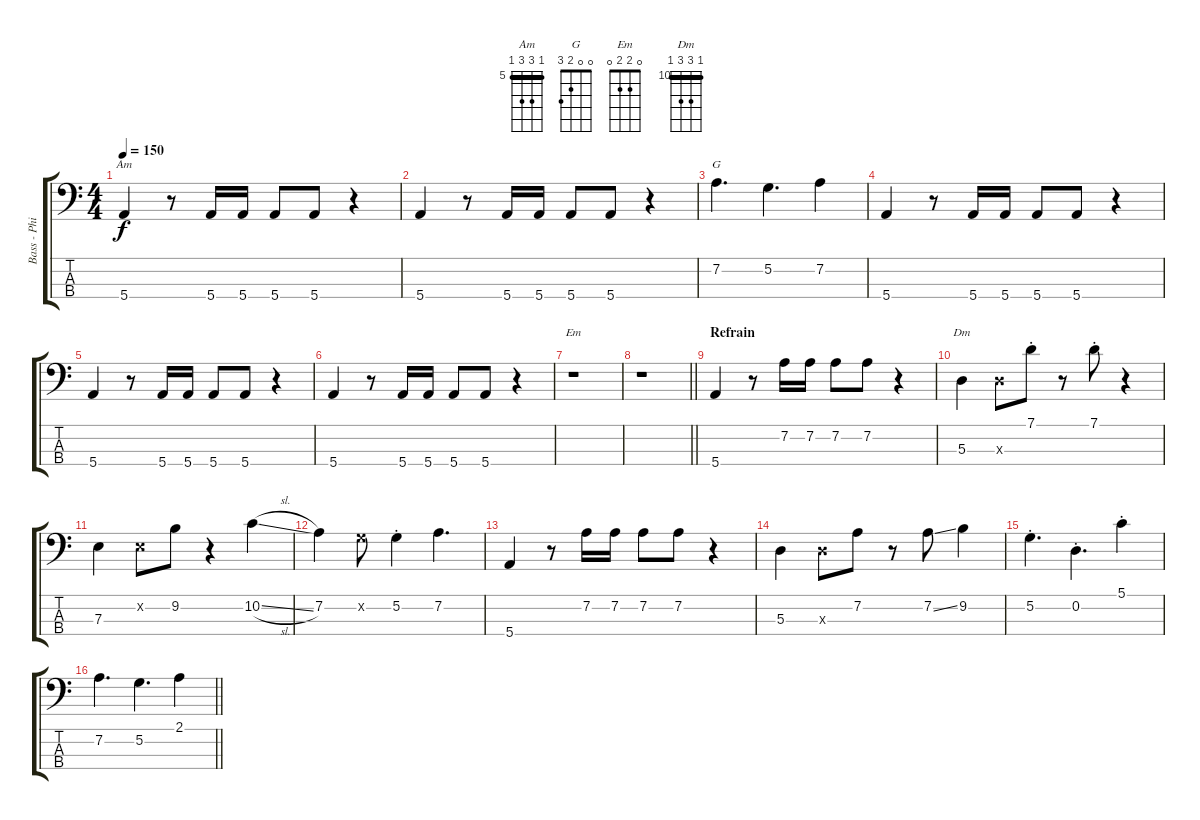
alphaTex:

\track ("Bass - Philip Miller" "Bass - Phi") {instrument electricbassfinger}
\staff {score tabs}
\tuning (G2 D2 A1 E1) {hide}
\chord ("Am" 5 7 7 5) {firstfret 5 barre 5}
\chord ("G" 0 0 2 3)
\chord ("Em" 0 2 2 0)
\chord ("Dm" 10 12 12 10) {firstfret 10 barre 10}
\ts (4 4)
\tempo 150
\clef f4
\ks c
5.4.4{ch "Am" dy f} r.8 5.4.16 5.4.16 5.4.8 5.4.8 r.4 |
5.4.4 r.8 5.4.16 5.4.16 5.4.8 5.4.8 r.4 |
7.2.4{d ch "G"} 5.2.4{d} 7.2.4 |
5.4.4 r.8 5.4.16 5.4.16 5.4.8 5.4.8 r.4 |
5.4.4 r.8 5.4.16 5.4.16 5.4.8 5.4.8 r.4 |
5.4.4 r.8 5.4.16 5.4.16 5.4.8 5.4.8 r.4 |
r.1{ch "Em"} |
\barLineRight lightlight
r.1 |
\section ("" "Refrain")
5.4.4 r.8 7.2.16 7.2.16 7.2.8 7.2.8 r.4 |
5.3.4{ch "Dm"} 5.3{x}.8 7.1{st}.8 r.8 7.1{st}.8 r.4 |
7.3.4 2.2{x}.8 9.2.8 r.4 10.2{sl}.4 |
7.2.4 5.2{x}.8 5.2{st}.4 7.2.4{d} |
5.4.4 r.8 7.2.16 7.2.16 7.2.8 7.2.8 r.4 |
5.3.4 5.3{x}.8 7.2.8 r.8 7.2{ss}.8 9.2.4 |
5.2{st}.4{d} 0.2{st}.4{d} 5.1{st}.4 |
\barLineRight lightlight
7.2.4{d} 5.2.4{d} 2.1.4
